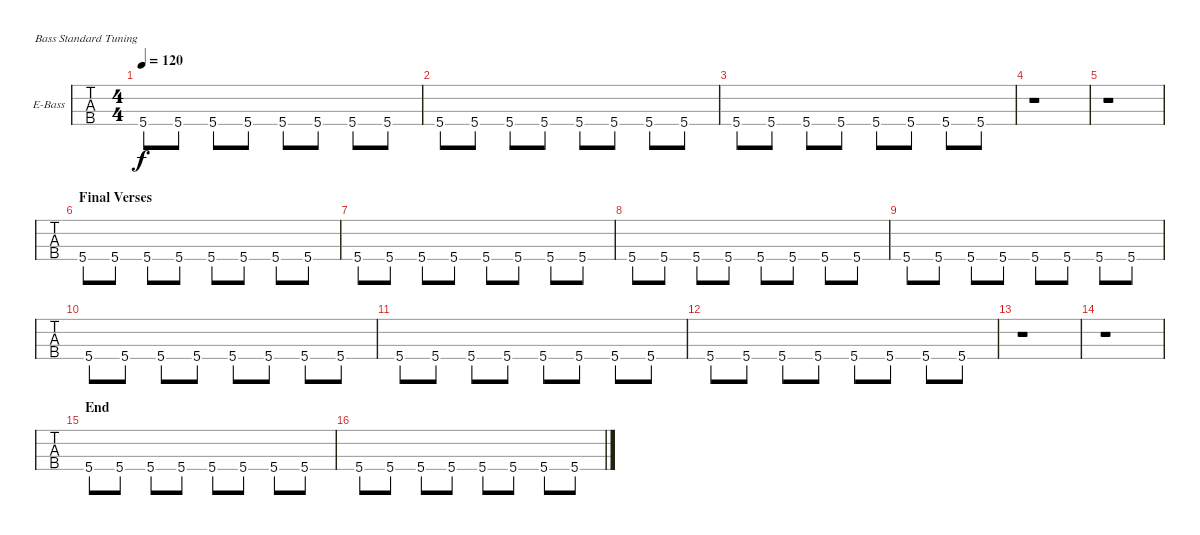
\bracketExtendMode groupsimilarinstruments
\firstSystemTrackNameOrientation horizontal
\otherSystemsTrackNameOrientation horizontal
\chordDiagramsInScore
\track ("Bass" "E-Bass") {instrument electricbassfinger}
\staff {tabs}
\tuning (G2 D2 A1 E1)
\ts (4 4)
\tempo 120
\clef f4
\ks c
5.4.8{dy f} 5.4.8 5.4.8 5.4.8 5.4.8 5.4.8 5.4.8 5.4.8 |
5.4.8 5.4.8 5.4.8 5.4.8 5.4.8 5.4.8 5.4.8 5.4.8 |
5.4.8 5.4.8 5.4.8 5.4.8 5.4.8 5.4.8 5.4.8 5.4.8 |
r.1 |
r.1 |
\section ("" "Final Verses")
5.4.8 5.4.8 5.4.8 5.4.8 5.4.8 5.4.8 5.4.8 5.4.8 |
5.4.8 5.4.8 5.4.8 5.4.8 5.4.8 5.4.8 5.4.8 5.4.8 |
5.4.8 5.4.8 5.4.8 5.4.8 5.4.8 5.4.8 5.4.8 5.4.8 |
5.4.8 5.4.8 5.4.8 5.4.8 5.4.8 5.4.8 5.4.8 5.4.8 |
5.4.8 5.4.8 5.4.8 5.4.8 5.4.8 5.4.8 5.4.8 5.4.8 |
5.4.8 5.4.8 5.4.8 5.4.8 5.4.8 5.4.8 5.4.8 5.4.8 |
5.4.8 5.4.8 5.4.8 5.4.8 5.4.8 5.4.8 5.4.8 5.4.8 |
r.1 |
r.1 |
\section ("" "End")
5.4.8 5.4.8 5.4.8 5.4.8 5.4.8 5.4.8 5.4.8 5.4.8 |
5.4.8 5.4.8 5.4.8 5.4.8 5.4.8 5.4.8 5.4.8 5.4.8
